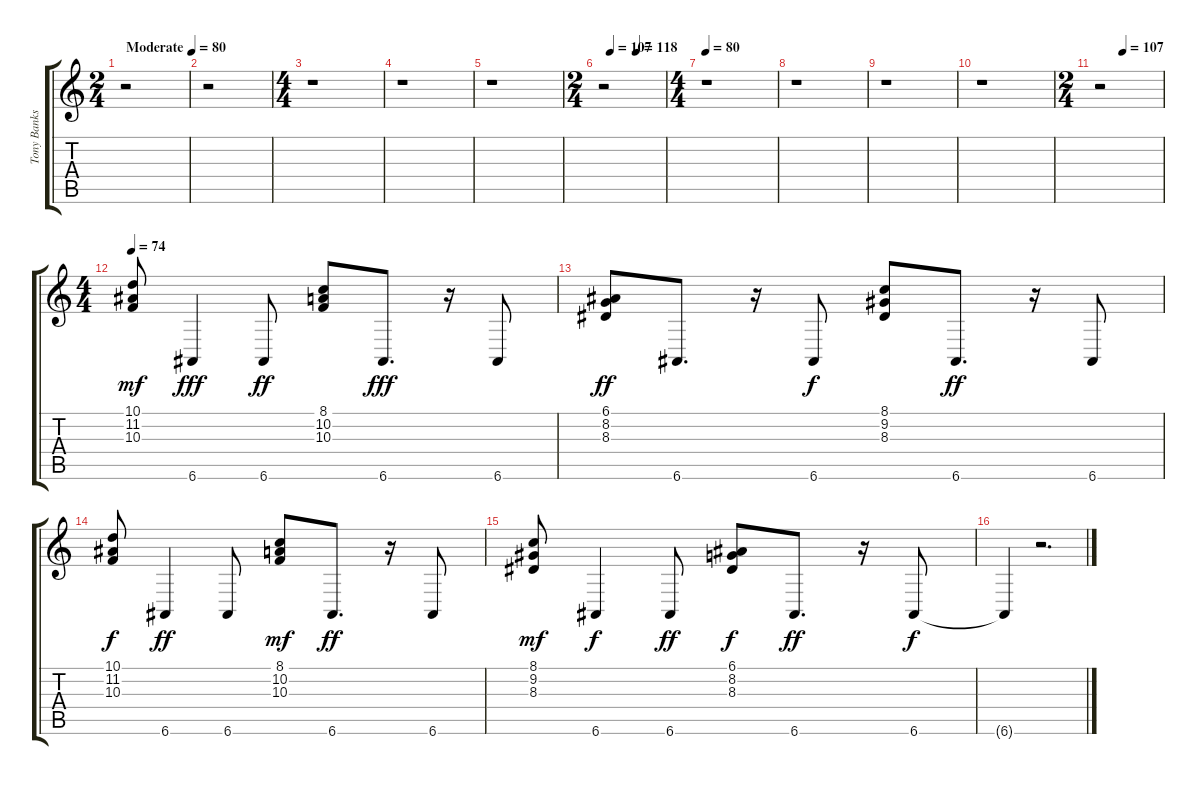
\track ("Tony Banks II" "Tony Banks") {instrument acousticgrandpiano}
\staff {score tabs}
\tuning (E4 B3 G3 D3 A2 E2) {hide}
\ts (2 4)
\tempo (80 "Moderate")
\clef g2
\ks c
r.2{dy mf instrument acousticgrandpiano} |
r.2 |
\ts (4 4)
r.1 |
r.1 |
r.1 |
\ts (2 4)
\tempo (107 0.125)
\tempo (118 0.5416666666666666)
r.2 |
\ts (4 4)
\tempo 80
r.1 |
r.1 |
r.1 |
r.1 |
\ts (2 4)
\tempo (107 0.375)
r.2 |
\ts (4 4)
\tempo 74
(10.1 11.2 10.3).8 6.6.4{dy fff} 6.6.8{dy ff} (8.1 10.2 10.3).8 6.6.8{d dy fff} r.16 6.6.8 |
(6.1 8.2 8.3).8{dy ff} 6.6.8{d} r.16 6.6.8{dy f} (8.1 9.2 8.3).8 6.6.8{d dy ff} r.16 6.6.8 |
(10.1 11.2 10.3).8{dy f} 6.6.4{dy ff} 6.6.8 (8.1 10.2 10.3).8{dy mf} 6.6.8{d dy ff} r.16 6.6.8 |
(8.1 9.2 8.3).8{dy mf} 6.6.4{dy f} 6.6.8{dy ff} (6.1 8.2 8.3).8{dy f} 6.6.8{d dy ff} r.16 6.6.8{dy f} |
6.6{t}.4 r.2{d}
